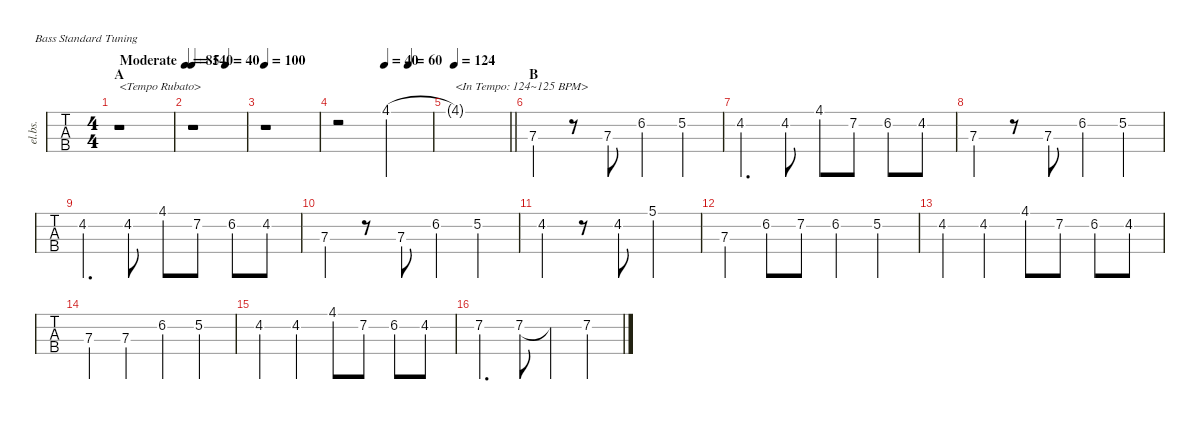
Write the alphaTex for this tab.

\defaultSystemsLayout 4
\hideDynamics
\bracketExtendMode nobrackets
\track ("Bass" "el.bs.") {instrument electricbassfinger}
\staff {tabs}
\tuning (G2 D2 A1 E1)
\ts (4 4)
\beaming (8 2 2 2 2)
\section ("" "A")
\tempo (85 "Moderate")
\clef f4
\ks e
r.1{txt "<Tempo Rubato>" dy ff instrument electricbassfinger beam Down} |
\tempo 140
\tempo (40 0.625)
r.1{beam Down} |
\tempo 100
r.1{beam Down} |
\tempo (40 0.5)
\tempo (60 0.75)
r.2{beam Down} 4.1{acc forcenatural}.2{beam Down} |
\tempo 124
\barLineRight lightlight
4.1{t acc forcenatural}.1{txt "<In Tempo: 124~125 BPM>" beam Down} |
\section ("" "B")
7.3{acc forcenatural}.4{beam Down} r.8{beam Down} 7.3{acc forcenatural}.8{beam Down} 6.2{st acc #}.4{beam Down} 5.2{st acc forcenatural}.4{beam Down} |
4.2{acc #}.4{d beam Down} 4.2{acc #}.8{beam Down} 4.1{st acc forcenatural}.8{beam Down} 7.2{st acc forcenatural}.8{beam Down} 6.2{st acc #}.8{beam Down} 4.2{st acc #}.8{beam Down} |
7.3{acc forcenatural}.4{beam Down} r.8{beam Down} 7.3{acc forcenatural}.8{beam Down} 6.2{st acc #}.4{beam Down} 5.2{st acc forcenatural}.4{beam Down} |
4.2{acc #}.4{d beam Down} 4.2{acc #}.8{beam Down} 4.1{st acc forcenatural}.8{beam Down} 7.2{st acc forcenatural}.8{beam Down} 6.2{st acc #}.8{beam Down} 4.2{st acc #}.8{beam Down} |
7.3{acc forcenatural}.4{beam Down} r.8{beam Down} 7.3{acc forcenatural}.8{beam Down} 6.2{st acc #}.4{beam Down} 5.2{st acc forcenatural}.4{beam Down} |
4.2{acc #}.4{beam Down} r.8{beam Down} 4.2{acc #}.8{beam Down} 5.1{acc forcenatural}.2{beam Down} |
7.3{acc forcenatural}.4{beam Down} 6.2{acc #}.8{beam Down} 7.2{acc forcenatural}.8{beam Down} 6.2{acc #}.4{beam Down} 5.2{acc forcenatural}.4{beam Down} |
4.2{acc #}.4{beam Down} 4.2{acc #}.4{beam Down} 4.1{st acc forcenatural}.8{beam Down} 7.2{st acc forcenatural}.8{beam Down} 6.2{st acc #}.8{beam Down} 4.2{st acc #}.8{beam Down} |
7.3{acc forcenatural}.4{beam Down} 7.3{acc forcenatural}.4{beam Down} 6.2{acc #}.4{beam Down} 5.2{acc forcenatural}.4{beam Down} |
4.2{acc #}.4{beam Down} 4.2{acc #}.4{beam Down} 4.1{st acc forcenatural}.8{beam Down} 7.2{st acc forcenatural}.8{beam Down} 6.2{st acc #}.8{beam Down} 4.2{st acc #}.8{beam Down} |
7.2{acc forcenatural}.4{d beam Down} 7.2{acc forcenatural}.8{beam Down} 7.2{t acc forcenatural}.4{dy f beam Down} 7.2{acc forcenatural}.4{dy ff beam Down}
